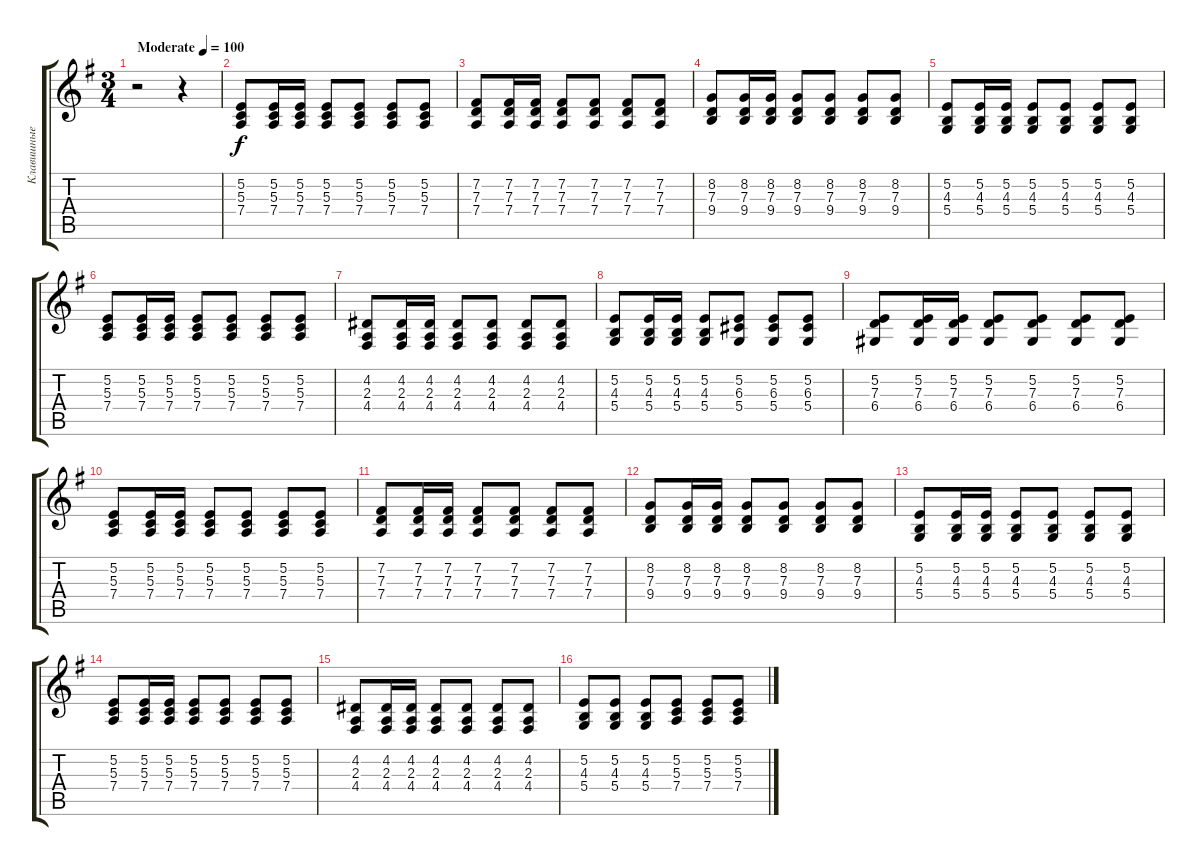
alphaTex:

\track ("Клавишные 1" "Клавишные ") {instrument brightacousticpiano}
\staff {score tabs}
\tuning (E4 B3 G3 D3 A2 E2) {hide}
\ts (3 4)
\tempo (100 "Moderate")
\clef g2
\ks eminor
r.2{dy f instrument brightacousticpiano} r.4 |
(5.2 5.3 7.4).8 (5.2 5.3 7.4).16 (5.2 5.3 7.4).16 (5.2 5.3 7.4).8 (5.2 5.3 7.4).8 (5.2 5.3 7.4).8 (5.2 5.3 7.4).8 |
(7.2 7.3 7.4).8 (7.2 7.3 7.4).16 (7.2 7.3 7.4).16 (7.2 7.3 7.4).8 (7.2 7.3 7.4).8 (7.2 7.3 7.4).8 (7.2 7.3 7.4).8 |
(8.2 7.3 9.4).8 (8.2 7.3 9.4).16 (8.2 7.3 9.4).16 (8.2 7.3 9.4).8 (8.2 7.3 9.4).8 (8.2 7.3 9.4).8 (8.2 7.3 9.4).8 |
(5.2 4.3 5.4).8 (5.2 4.3 5.4).16 (5.2 4.3 5.4).16 (5.2 4.3 5.4).8 (5.2 4.3 5.4).8 (5.2 4.3 5.4).8 (5.2 4.3 5.4).8 |
(5.2 5.3 7.4).8 (5.2 5.3 7.4).16 (5.2 5.3 7.4).16 (5.2 5.3 7.4).8 (5.2 5.3 7.4).8 (5.2 5.3 7.4).8 (5.2 5.3 7.4).8 |
(4.2 2.3 4.4).8 (4.2 2.3 4.4).16 (4.2 2.3 4.4).16 (4.2 2.3 4.4).8 (4.2 2.3 4.4).8 (4.2 2.3 4.4).8 (4.2 2.3 4.4).8 |
(5.2 4.3 5.4).8 (5.2 4.3 5.4).16 (5.2 4.3 5.4).16 (5.2 4.3 5.4).8 (5.2 6.3 5.4).8 (5.2 6.3 5.4).8 (5.2 6.3 5.4).8 |
(5.2 7.3 6.4).8 (5.2 7.3 6.4).16 (5.2 7.3 6.4).16 (5.2 7.3 6.4).8 (5.2 7.3 6.4).8 (5.2 7.3 6.4).8 (5.2 7.3 6.4).8 |
(5.2 5.3 7.4).8 (5.2 5.3 7.4).16 (5.2 5.3 7.4).16 (5.2 5.3 7.4).8 (5.2 5.3 7.4).8 (5.2 5.3 7.4).8 (5.2 5.3 7.4).8 |
(7.2 7.3 7.4).8 (7.2 7.3 7.4).16 (7.2 7.3 7.4).16 (7.2 7.3 7.4).8 (7.2 7.3 7.4).8 (7.2 7.3 7.4).8 (7.2 7.3 7.4).8 |
(8.2 7.3 9.4).8 (8.2 7.3 9.4).16 (8.2 7.3 9.4).16 (8.2 7.3 9.4).8 (8.2 7.3 9.4).8 (8.2 7.3 9.4).8 (8.2 7.3 9.4).8 |
(5.2 4.3 5.4).8 (5.2 4.3 5.4).16 (5.2 4.3 5.4).16 (5.2 4.3 5.4).8 (5.2 4.3 5.4).8 (5.2 4.3 5.4).8 (5.2 4.3 5.4).8 |
(5.2 5.3 7.4).8 (5.2 5.3 7.4).16 (5.2 5.3 7.4).16 (5.2 5.3 7.4).8 (5.2 5.3 7.4).8 (5.2 5.3 7.4).8 (5.2 5.3 7.4).8 |
(4.2 2.3 4.4).8 (4.2 2.3 4.4).16 (4.2 2.3 4.4).16 (4.2 2.3 4.4).8 (4.2 2.3 4.4).8 (4.2 2.3 4.4).8 (4.2 2.3 4.4).8 |
(5.2 4.3 5.4).8 (5.2 4.3 5.4).8 (5.2 4.3 5.4).8 (5.2 5.3 7.4).8 (5.2 5.3 7.4).8 (5.2 5.3 7.4).8
